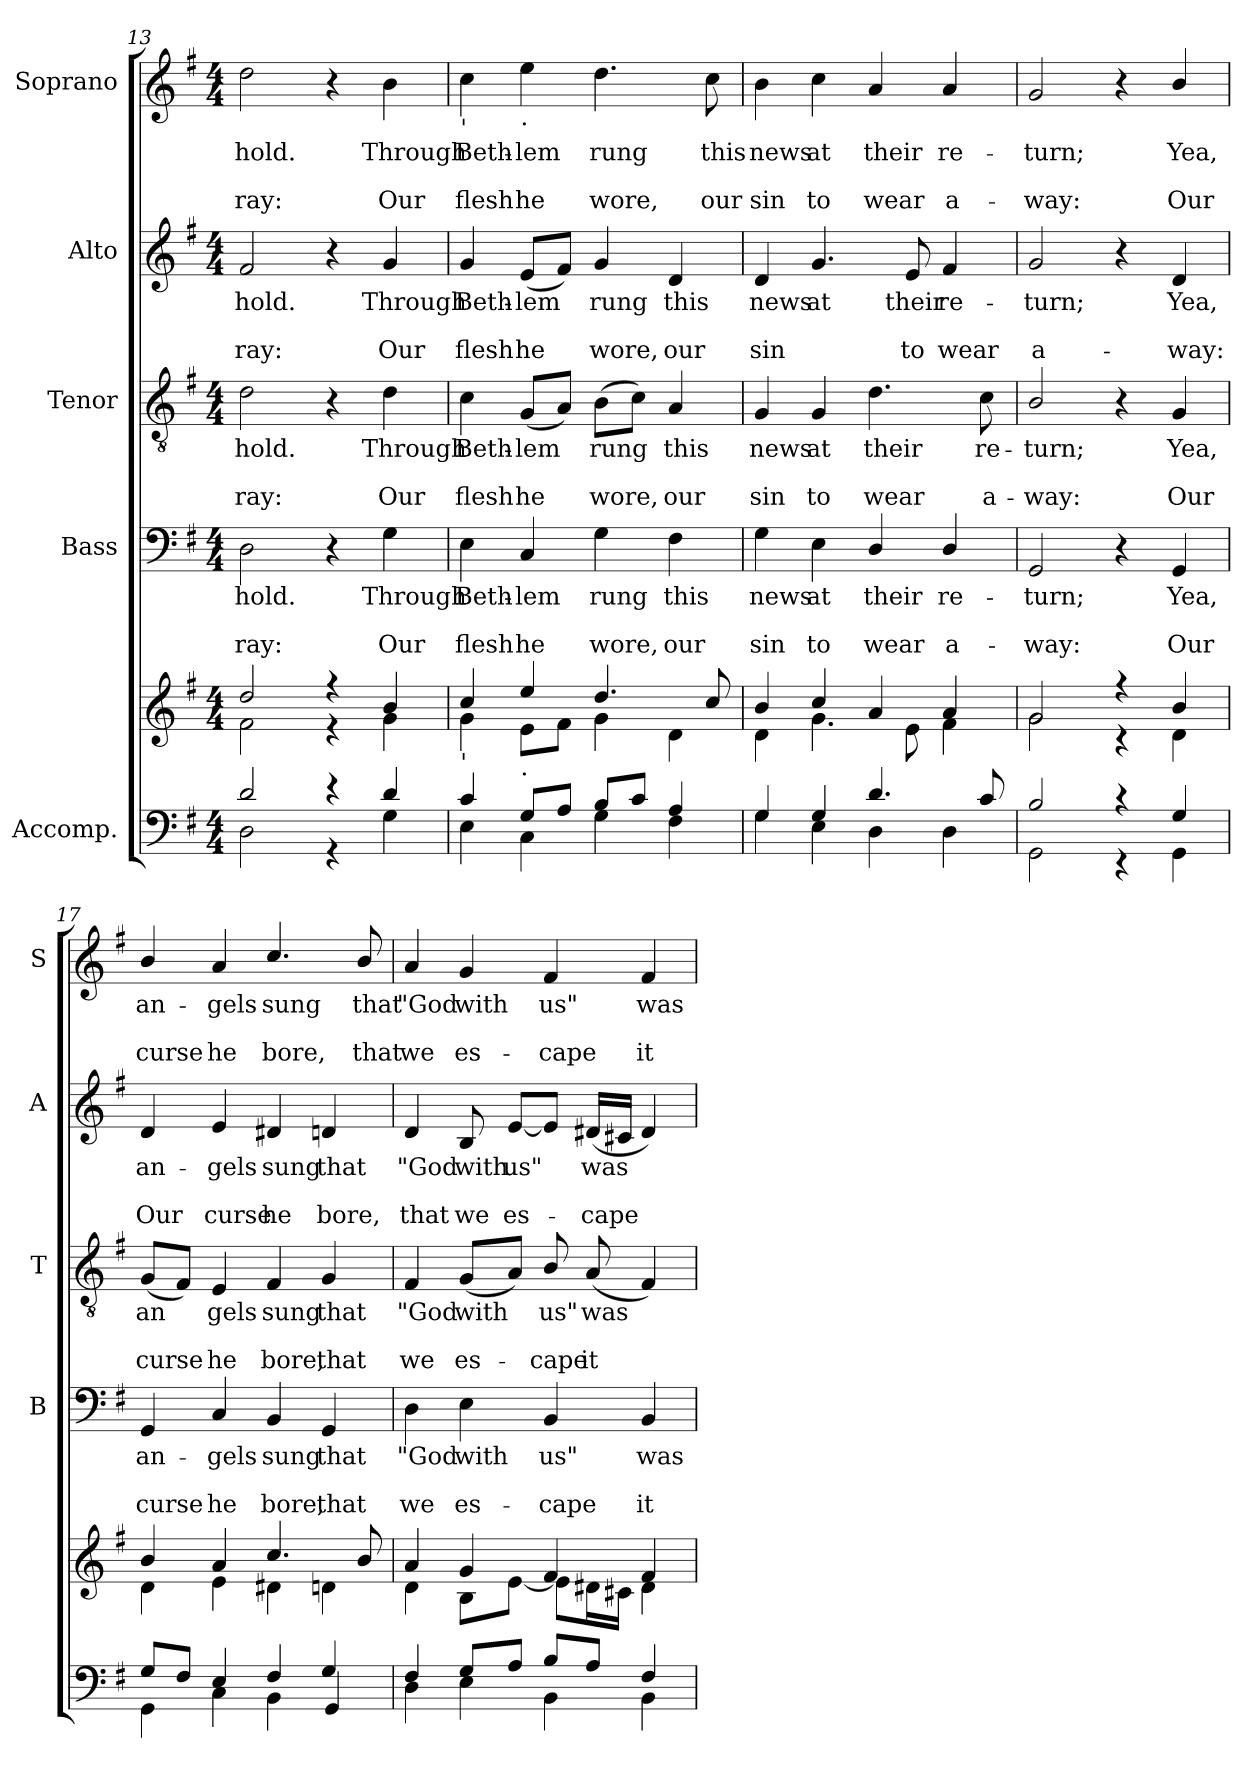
**kern	**kern	**kern	**text	**text	**text	**kern	**text	**text	**text	**kern	**text	**text	**text	**kern	**text	**text	**text
*part5	*part5	*part4	*part4	*part4	*part4	*part3	*part3	*part3	*part3	*part2	*part2	*part2	*part2	*part1	*part1	*part1	*part1
*staff6	*staff5	*staff4	*staff4	*staff4	*staff4	*staff3	*staff3	*staff3	*staff3	*staff2	*staff2	*staff2	*staff2	*staff1	*staff1	*staff1	*staff1
*I"Accomp.	*	*I"Bass	*	*	*	*I"Tenor	*	*	*	*I"Alto	*	*	*	*I"Soprano	*	*	*
*	*	*I'B	*	*	*	*I'T	*	*	*	*I'A	*	*	*	*I'S	*	*	*
*clefF4	*clefG2	*clefF4	*	*	*	*clefGv2	*	*	*	*clefG2	*	*	*	*clefG2	*	*	*
*k[f#]	*k[f#]	*k[f#]	*	*	*	*k[f#]	*	*	*	*k[f#]	*	*	*	*k[f#]	*	*	*
*G:	*G:	*G:	*	*	*	*G:	*	*	*	*G:	*	*	*	*G:	*	*	*
*M4/4	*M4/4	*M4/4	*	*	*	*M4/4	*	*	*	*M4/4	*	*	*	*M4/4	*	*	*
=13	=13	=13	=13	=13	=13	=13	=13	=13	=13	=13	=13	=13	=13	=13	=13	=13	=13
*^	*^	*	*	*	*	*	*	*	*	*	*	*	*	*	*	*	*
!	!	!	!	!	!LO:LY:b	!	!LO:LY:b	!	!LO:LY:b	!	!LO:LY:b	!	!LO:LY:b	!	!LO:LY:b	!	!LO:LY:b	!	!LO:LY:b
2d/	2D\	2dd/	2f#\	2D\	hold.	.	-ray:	2d\	hold.	.	-ray:	2f#/	hold.	.	-ray:	2dd\	hold.	.	-ray:
4r	4r	4r	4r	4r	.	.	.	4r	.	.	.	4r	.	.	.	4r	.	.	.
!	!	!	!	!	!LO:LY:b	!	!LO:LY:b	!	!LO:LY:b	!	!LO:LY:b	!	!LO:LY:b	!	!LO:LY:b	!	!LO:LY:b	!	!LO:LY:b
4d/	4G\	4b/	4g\	4G\	Through	.	Our	4d\	Through	.	Our	4g/	Through	.	Our	4b\	Through	.	Our
!!LO:LB:g=z
=14	=14	=14	=14	=14	=14	=14	=14	=14	=14	=14	=14	=14	=14	=14	=14	=14	=14	=14	=14
!	!	!	!	!	!	!	!	!	!	!	!	!	!	!	!	!LO:TX:b:t='	!	!	!
!	!	!LO:TX:b:t='	!	!	!	!	!	!	!	!	!	!	!	!	!	!	!	!	!
!	!	!	!	!	!LO:LY:b	!	!LO:LY:b	!	!LO:LY:b	!	!LO:LY:b	!	!LO:LY:b	!	!LO:LY:b	!	!LO:LY:b	!	!LO:LY:b
4c/	4E\	4cc/	4g\	4E\	Beth-	.	flesh	4c\	Beth-	.	flesh	4g/	Beth-	.	flesh	4cc\	Beth-	.	flesh
!	!	!	!	!	!	!	!	!	!	!	!	!	!	!	!	!LO:TX:b:t=.	!	!	!
!	!	!LO:TX:b:t=.	!	!	!	!	!	!	!	!	!	!	!	!	!	!	!	!	!
!	!	!	!	!	!LO:LY:b	!	!LO:LY:b	!	!LO:LY:b	!	!LO:LY:b	!	!LO:LY:b	!	!LO:LY:b	!	!LO:LY:b	!	!LO:LY:b
8G/L	4C\	4ee/	8e\L	4C/	-lem	.	he	(<8G/L	-lem	.	he	(<8e/L	-lem	.	he	4ee\	-lem	.	he
8A/J	.	.	8f#\J	.	.	.	.	8A/J)	.	.	.	8f#/J)	.	.	.	.	.	.	.
!	!	!	!	!	!LO:LY:b	!	!LO:LY:b	!	!LO:LY:b	!	!LO:LY:b	!	!LO:LY:b	!	!LO:LY:b	!	!LO:LY:b	!	!LO:LY:b
8B/L	4G\	4.dd/	4g\	4G\	rung	.	wore,	(>8B\L	rung	.	wore,	4g/	rung	.	wore,	4.dd\	rung	.	wore,
8c/J	.	.	.	.	.	.	.	8c\J)	.	.	.	.	.	.	.	.	.	.	.
!	!	!	!	!	!LO:LY:b	!	!LO:LY:b	!	!LO:LY:b	!	!LO:LY:b	!	!LO:LY:b	!	!LO:LY:b	!	!	!	!
4A/	4F#\	.	4d\	4F#\	this	.	our	4A/	this	.	our	4d/	this	.	our	.	.	.	.
!	!	!	!	!	!	!	!	!	!	!	!	!	!	!	!	!	!LO:LY:b	!	!LO:LY:b
.	.	8cc/	.	.	.	.	.	.	.	.	.	.	.	.	.	8cc\	this	.	our
=15	=15	=15	=15	=15	=15	=15	=15	=15	=15	=15	=15	=15	=15	=15	=15	=15	=15	=15	=15
!	!	!	!	!	!LO:LY:b	!	!LO:LY:b	!	!LO:LY:b	!	!LO:LY:b	!	!LO:LY:b	!	!LO:LY:b	!	!LO:LY:b	!	!LO:LY:b
4G/	4G\	4b/	4d\	4G\	news	.	sin	4G/	news	.	sin	4d/	news	.	sin	4b\	news	.	sin
!	!	!	!	!	!LO:LY:b	!	!LO:LY:b	!	!LO:LY:b	!	!LO:LY:b	!	!LO:LY:b	!	!	!	!LO:LY:b	!	!LO:LY:b
4G/	4E\	4cc/	4.g\	4E\	at	.	to	4G/	at	.	to	4.g/	at	.	.	4cc\	at	.	to
!	!	!	!	!	!LO:LY:b	!	!LO:LY:b	!	!LO:LY:b	!	!LO:LY:b	!	!	!	!	!	!LO:LY:b	!	!LO:LY:b
4.d/	4D\	4a/	.	4D/	their	.	wear	4.d\	their	.	wear	.	.	.	.	4a/	their	.	wear
!	!	!	!	!	!	!	!	!	!	!	!	!	!LO:LY:b	!	!LO:LY:b	!	!	!	!
.	.	.	8e\	.	.	.	.	.	.	.	.	8e/	their	.	to	.	.	.	.
!	!	!	!	!	!LO:LY:b	!	!LO:LY:b	!	!	!	!	!	!LO:LY:b	!	!LO:LY:b	!	!LO:LY:b	!	!LO:LY:b
.	4D\	4a/	4f#\	4D/	re-	.	a-	.	.	.	.	4f#/	re-	.	wear	4a/	re-	.	a-
!	!	!	!	!	!	!	!	!	!LO:LY:b	!	!LO:LY:b	!	!	!	!	!	!	!	!
8c/	.	.	.	.	.	.	.	8c\	re-	.	a-	.	.	.	.	.	.	.	.
=16	=16	=16	=16	=16	=16	=16	=16	=16	=16	=16	=16	=16	=16	=16	=16	=16	=16	=16	=16
!	!	!	!	!	!LO:LY:b	!	!LO:LY:b	!	!LO:LY:b	!	!LO:LY:b	!	!LO:LY:b	!	!LO:LY:b	!	!LO:LY:b	!	!LO:LY:b
2B/	2GG\	2g/	2g\	2GG/	-turn;	.	-way:	2B/	-turn;	.	-way:	2g/	-turn;	.	a-	2g/	-turn;	.	-way:
4r	4r	4r	4r	4r	.	.	.	4r	.	.	.	4r	.	.	.	4r	.	.	.
!	!	!	!	!	!LO:LY:b	!	!LO:LY:b	!	!LO:LY:b	!	!LO:LY:b	!	!LO:LY:b	!	!LO:LY:b	!	!LO:LY:b	!	!LO:LY:b
4G/	4GG\	4b/	4d\	4GG/	Yea,	.	Our	4G/	Yea,	.	Our	4d/	Yea,	.	-way:	4b/	Yea,	.	Our
=17	=17	=17	=17	=17	=17	=17	=17	=17	=17	=17	=17	=17	=17	=17	=17	=17	=17	=17	=17
!	!	!	!	!	!LO:LY:b	!	!LO:LY:b	!	!LO:LY:b	!	!LO:LY:b	!	!LO:LY:b	!	!LO:LY:b	!	!LO:LY:b	!	!LO:LY:b
8G/L	4GG\	4b/	4d\	4GG/	an-	.	curse	(<8G/L	an­	.	curse	4d/	an-	.	Our	4b/	an-	.	curse
8F#/J	.	.	.	.	.	.	.	8F#/J)	.	.	.	.	.	.	.	.	.	.	.
!	!	!	!	!	!LO:LY:b	!	!LO:LY:b	!	!LO:LY:b	!	!LO:LY:b	!	!LO:LY:b	!	!LO:LY:b	!	!LO:LY:b	!	!LO:LY:b
4E/	4C\	4a/	4e\	4C/	-gels	.	he	4E/	gels	.	he	4e/	-gels	.	curse	4a/	-gels	.	he
!	!	!	!	!	!LO:LY:b	!	!LO:LY:b	!	!LO:LY:b	!	!LO:LY:b	!	!LO:LY:b	!	!LO:LY:b	!	!LO:LY:b	!	!LO:LY:b
4F#/	4BB\	4.cc/	4d#X\	4BB/	sung	.	bore,	4F#/	sung	.	bore,	4d#X/	sung	.	he	4.cc/	sung	.	bore,
!	!	!	!	!	!LO:LY:b	!	!LO:LY:b	!	!LO:LY:b	!	!LO:LY:b	!	!LO:LY:b	!	!LO:LY:b	!	!	!	!
4G/	4GG/	.	4dn\	4GG/	that	.	that	4G/	that	.	that	4dn/	that	.	bore,	.	.	.	.
!	!	!	!	!	!	!	!	!	!	!	!	!	!	!	!	!	!LO:LY:b	!	!LO:LY:b
.	.	8b/	.	.	.	.	.	.	.	.	.	.	.	.	.	8b/	that	.	that
=18	=18	=18	=18	=18	=18	=18	=18	=18	=18	=18	=18	=18	=18	=18	=18	=18	=18	=18	=18
!	!	!	!	!	!LO:LY:b	!	!LO:LY:b	!	!LO:LY:b	!	!LO:LY:b	!	!LO:LY:b	!	!LO:LY:b	!	!LO:LY:b	!	!LO:LY:b
4F#/	4D\	4a/	4d\	4D\	"God	.	we	4F#/	"God	.	we	4d/	"God	.	that	4a/	"God	.	we
!	!	!	!	!	!LO:LY:b	!	!LO:LY:b	!	!LO:LY:b	!	!LO:LY:b	!	!LO:LY:b	!	!LO:LY:b	!	!LO:LY:b	!	!LO:LY:b
8G/L	4E\	4g/	8B\L	4E\	with	.	es-	(<8G/L	with	.	es-	8B/	with	.	we	4g/	with	.	es-
!	!	!	!	!	!	!	!	!	!	!	!	!	!LO:LY:b	!	!LO:LY:b	!	!	!	!
8A/J	.	.	[<8e\J	.	.	.	.	8A/J)	.	.	.	[8e/L	us"	.	es-	.	.	.	.
!	!	!	!	!	!LO:LY:b	!	!LO:LY:b	!	!LO:LY:b	!	!LO:LY:b	!	!	!	!	!	!LO:LY:b	!	!LO:LY:b
8B/L	4BB\	4f#/	8e\L]	4BB/	us"	.	-cape	8B/	us"	.	-cape	8e/J]	.	.	.	4f#/	us"	.	-cape
!	!	!	!	!	!	!	!	!	!LO:LY:b	!	!LO:LY:b	!	!LO:LY:b	!	!LO:LY:b	!	!	!	!
8A/J	.	.	16d#X\L	.	.	.	.	(<8A/	was	.	it	(<16d#X/LL	was	.	-cape	.	.	.	.
.	.	.	16c#X\JJ	.	.	.	.	.	.	.	.	16c#X/JJ	.	.	.	.	.	.	.
!	!	!	!	!	!LO:LY:b	!	!LO:LY:b	!	!	!	!	!	!	!	!	!	!LO:LY:b	!	!LO:LY:b
4F#/	4BB\	4f#/	4d#\	4BB/	was	.	it	4F#/)	.	.	.	4d#/)	.	.	.	4f#/	was	.	it
*v	*v	*	*	*	*	*	*	*	*	*	*	*	*	*	*	*	*	*	*
*	*v	*v	*	*	*	*	*	*	*	*	*	*	*	*	*	*	*	*
=	=	=	=	=	=	=	=	=	=	=	=	=	=	=	=	=	=
*-	*-	*-	*-	*-	*-	*-	*-	*-	*-	*-	*-	*-	*-	*-	*-	*-	*-
